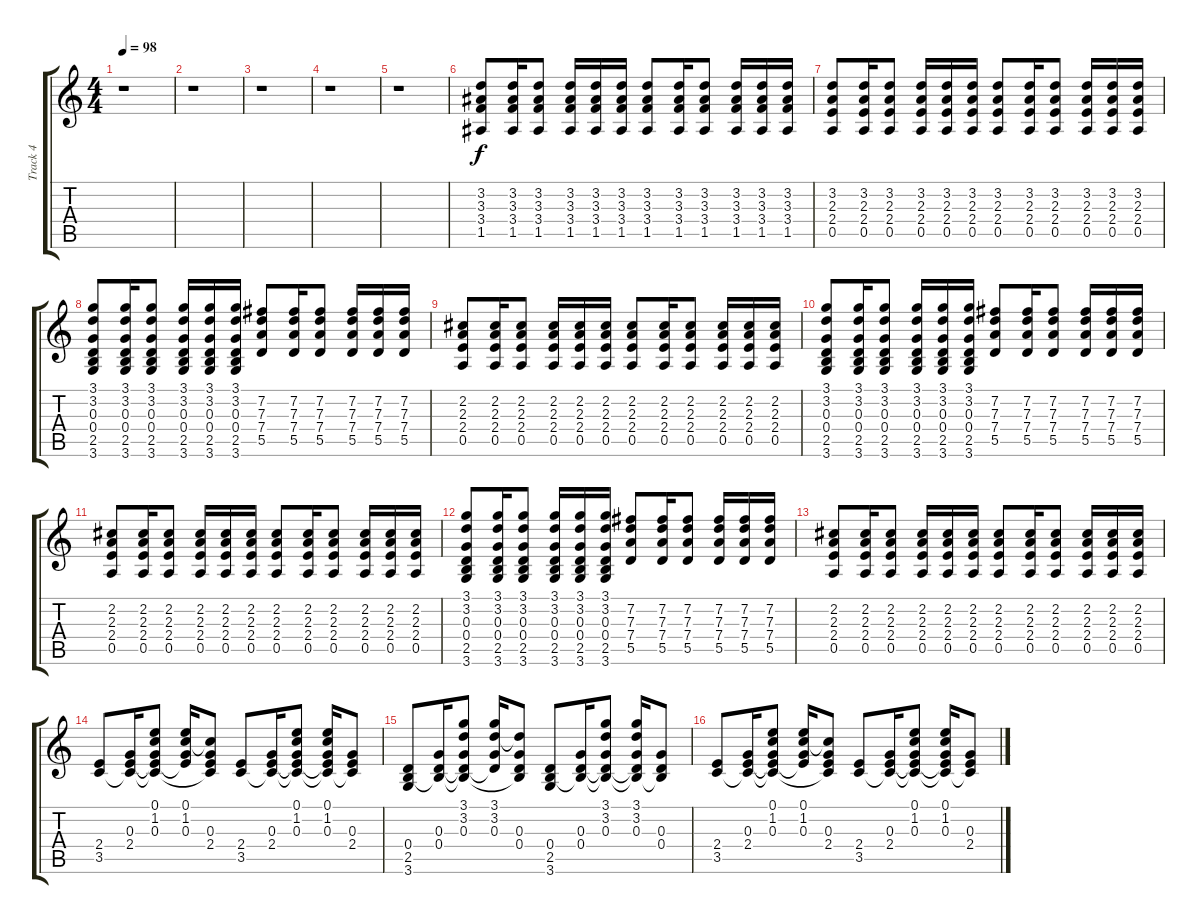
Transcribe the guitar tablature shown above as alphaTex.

\track ("Track 4" "Track 4") {instrument distortionguitar}
\staff {score tabs}
\tuning (E4 B3 G3 D3 A2 E2) {hide}
\ts (4 4)
\tempo 98
\clef g2
\ks c
r.1{dy f} |
r.1 |
r.1 |
r.1 |
r.1 |
(3.2 3.3 3.4 1.5).8 (3.2 3.3 3.4 1.5).16 (3.2 3.3 3.4 1.5).8 (3.2 3.3 3.4 1.5).16 (3.2 3.3 3.4 1.5).16 (3.2 3.3 3.4 1.5).16 (3.2 3.3 3.4 1.5).8 (3.2 3.3 3.4 1.5).16 (3.2 3.3 3.4 1.5).8 (3.2 3.3 3.4 1.5).16 (3.2 3.3 3.4 1.5).16 (3.2 3.3 3.4 1.5).16 |
(3.2 2.3 2.4 0.5).8 (3.2 2.3 2.4 0.5).16 (3.2 2.3 2.4 0.5).8 (3.2 2.3 2.4 0.5).16 (3.2 2.3 2.4 0.5).16 (3.2 2.3 2.4 0.5).16 (3.2 2.3 2.4 0.5).8 (3.2 2.3 2.4 0.5).16 (3.2 2.3 2.4 0.5).8 (3.2 2.3 2.4 0.5).16 (3.2 2.3 2.4 0.5).16 (3.2 2.3 2.4 0.5).16 |
(3.1 3.2 0.3 0.4 2.5 3.6).8 (3.1 3.2 0.3 0.4 2.5 3.6).16 (3.1 3.2 0.3 0.4 2.5 3.6).8 (3.1 3.2 0.3 0.4 2.5 3.6).16 (3.1 3.2 0.3 0.4 2.5 3.6).16 (3.1 3.2 0.3 0.4 2.5 3.6).16 (7.2 7.3 7.4 5.5).8 (7.2 7.3 7.4 5.5).16 (7.2 7.3 7.4 5.5).8 (7.2 7.3 7.4 5.5).16 (7.2 7.3 7.4 5.5).16 (7.2 7.3 7.4 5.5).16 |
(2.2 2.3 2.4 0.5).8 (2.2 2.3 2.4 0.5).16 (2.2 2.3 2.4 0.5).8 (2.2 2.3 2.4 0.5).16 (2.2 2.3 2.4 0.5).16 (2.2 2.3 2.4 0.5).16 (2.2 2.3 2.4 0.5).8 (2.2 2.3 2.4 0.5).16 (2.2 2.3 2.4 0.5).8 (2.2 2.3 2.4 0.5).16 (2.2 2.3 2.4 0.5).16 (2.2 2.3 2.4 0.5).16 |
(3.1 3.2 0.3 0.4 2.5 3.6).8 (3.1 3.2 0.3 0.4 2.5 3.6).16 (3.1 3.2 0.3 0.4 2.5 3.6).8 (3.1 3.2 0.3 0.4 2.5 3.6).16 (3.1 3.2 0.3 0.4 2.5 3.6).16 (3.1 3.2 0.3 0.4 2.5 3.6).16 (7.2 7.3 7.4 5.5).8 (7.2 7.3 7.4 5.5).16 (7.2 7.3 7.4 5.5).8 (7.2 7.3 7.4 5.5).16 (7.2 7.3 7.4 5.5).16 (7.2 7.3 7.4 5.5).16 |
(2.2 2.3 2.4 0.5).8 (2.2 2.3 2.4 0.5).16 (2.2 2.3 2.4 0.5).8 (2.2 2.3 2.4 0.5).16 (2.2 2.3 2.4 0.5).16 (2.2 2.3 2.4 0.5).16 (2.2 2.3 2.4 0.5).8 (2.2 2.3 2.4 0.5).16 (2.2 2.3 2.4 0.5).8 (2.2 2.3 2.4 0.5).16 (2.2 2.3 2.4 0.5).16 (2.2 2.3 2.4 0.5).16 |
(3.1 3.2 0.3 0.4 2.5 3.6).8 (3.1 3.2 0.3 0.4 2.5 3.6).16 (3.1 3.2 0.3 0.4 2.5 3.6).8 (3.1 3.2 0.3 0.4 2.5 3.6).16 (3.1 3.2 0.3 0.4 2.5 3.6).16 (3.1 3.2 0.3 0.4 2.5 3.6).16 (7.2 7.3 7.4 5.5).8 (7.2 7.3 7.4 5.5).16 (7.2 7.3 7.4 5.5).8 (7.2 7.3 7.4 5.5).16 (7.2 7.3 7.4 5.5).16 (7.2 7.3 7.4 5.5).16 |
(2.2 2.3 2.4 0.5).8 (2.2 2.3 2.4 0.5).16 (2.2 2.3 2.4 0.5).8 (2.2 2.3 2.4 0.5).16 (2.2 2.3 2.4 0.5).16 (2.2 2.3 2.4 0.5).16 (2.2 2.3 2.4 0.5).8 (2.2 2.3 2.4 0.5).16 (2.2 2.3 2.4 0.5).8 (2.2 2.3 2.4 0.5).16 (2.2 2.3 2.4 0.5).16 (2.2 2.3 2.4 0.5).16 |
(2.4 3.5).8 (0.3 2.4 3.5{t}).16 (0.1 1.2 0.3 2.4{t} 3.5{t}).8 (0.1 1.2 0.3 2.4{t}).16 (1.2{t} 0.3 2.4 3.5{t}).8 (2.4 3.5).8 (0.3 2.4 3.5{t}).16 (0.1 1.2 0.3 2.4{t} 3.5{t}).8 (0.1 1.2 0.3 2.4{t} 3.5{t}).16 (0.3 2.4 3.5{t}).8 |
(0.4 2.5 3.6).8 (0.3 0.4 2.5{t}).16 (3.1 3.2 0.3 0.4{t} 2.5{t}).8 (3.1 3.2 0.3 0.4{t}).16 (3.2{t} 0.3 0.4 2.5{t}).8 (0.4 2.5 3.6).8 (0.3 0.4 2.5{t}).16 (3.1 3.2 0.3 0.4{t} 2.5{t}).8 (3.1 3.2 0.3 0.4{t} 2.5{t}).16 (0.3 0.4 2.5{t}).8 |
(2.4 3.5).8 (0.3 2.4 3.5{t}).16 (0.1 1.2 0.3 2.4{t} 3.5{t}).8 (0.1 1.2 0.3 2.4{t}).16 (1.2{t} 0.3 2.4 3.5{t}).8 (2.4 3.5).8 (0.3 2.4 3.5{t}).16 (0.1 1.2 0.3 2.4{t} 3.5{t}).8 (0.1 1.2 0.3 2.4{t} 3.5{t}).16 (0.3 2.4 3.5{t}).8
